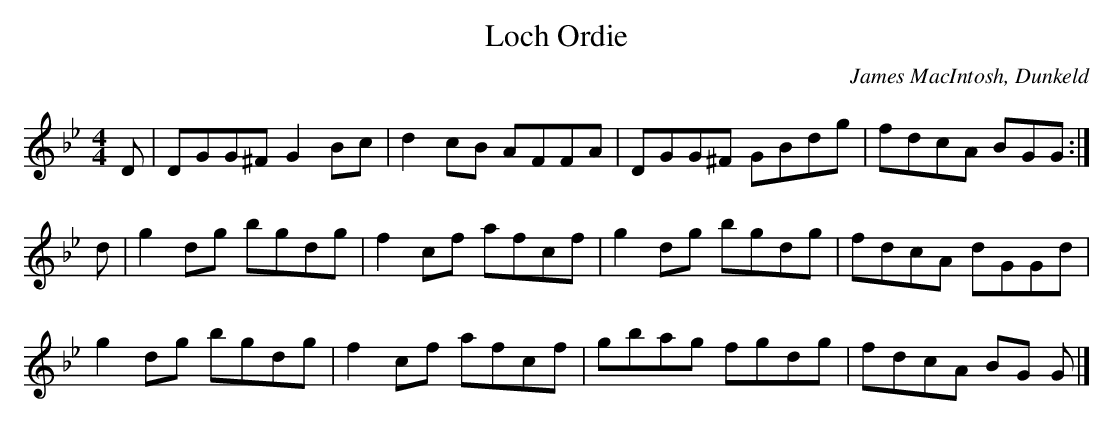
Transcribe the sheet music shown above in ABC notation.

X:1
T:Loch Ordie
C:James MacIntosh, Dunkeld
M:4/4
L:1/8
K:Gm
D|DGG^F G2 Bc|d2 cB AFFA|DGG^F GBdg|fdcA BGG:|]
d|g2 dg bgdg|f2 cf afcf|g2 dg bgdg|fdcA dGGd|
g2 dg bgdg|f2 cf afcf|gbag fgdg|fdcA BG G|]
